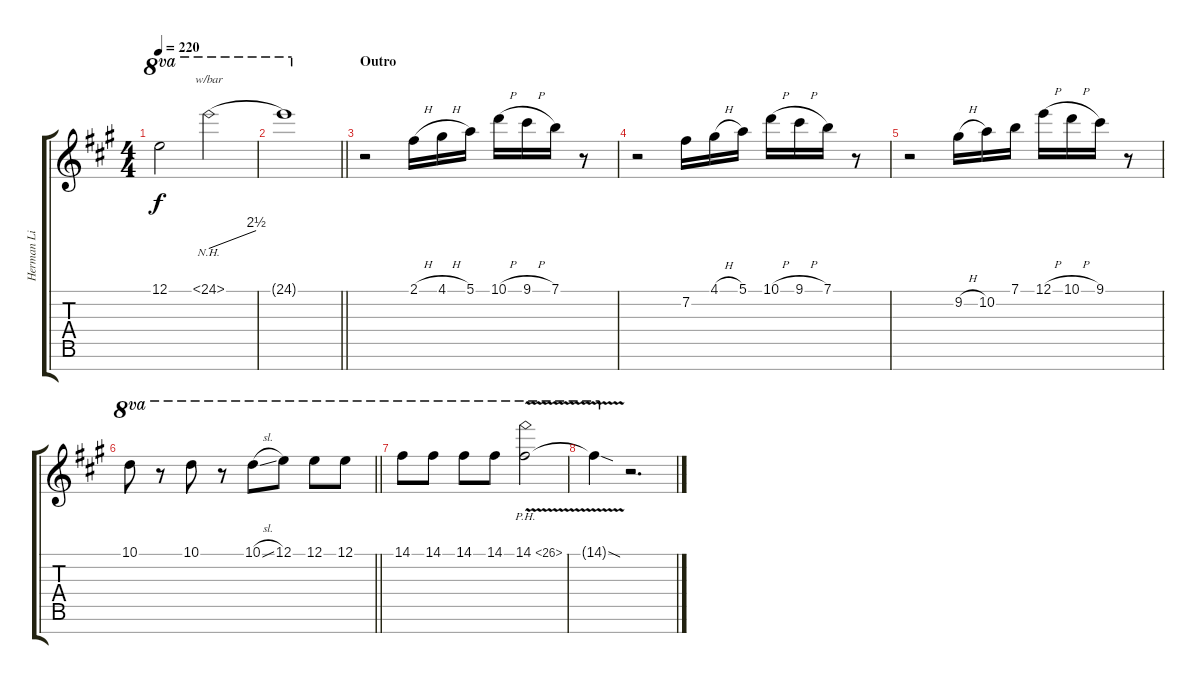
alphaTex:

\track ("Herman Li I" "Herman Li ") {instrument overdrivenguitar}
\staff {score tabs}
\tuning (E4 B3 G3 D3 A2 E2 B1) {hide}
\ts (4 4)
\tempo 220
\clef g2
\ks a
12.1.2{ot 8va dy f} 24.1{nh}.2{tbe (dive default 0 0 60 10) ot 8va} |
\barLineRight lightlight
24.1{t}.1{ot 8va volume 4} |
\section ("" "Outro")
r.2{volume 13} 2.1{h}.16 4.1{h}.16 5.1.16{beam split} 10.1{h}.16{beam merge} 9.1{h}.16 7.1.16 r.8 |
r.2 7.2.16 4.1{h}.16 5.1.16{beam split} 10.1{h}.16{beam merge} 9.1{h}.16 7.1.16 r.8 |
r.2 9.2{h}.16 10.2.16 7.1.16{beam split} 12.1{h}.16{beam merge} 10.1{h}.16 9.1.16 r.8 |
\barLineRight lightlight
10.1.8{ot 8va} r.8{ot 8va} 10.1.8{ot 8va} r.8{ot 8va} 10.1{sl}.8{ot 8va} 12.1.8{ot 8va} 12.1.8{ot 8va} 12.1.8{ot 8va} |
14.1.8{ot 8va} 14.1.8{ot 8va} 14.1.8{ot 8va} 14.1.8{ot 8va} 14.1{ph 12 v}.2{ot 8va} |
14.1{sod t}.4{ot 8va} r.2{d}
